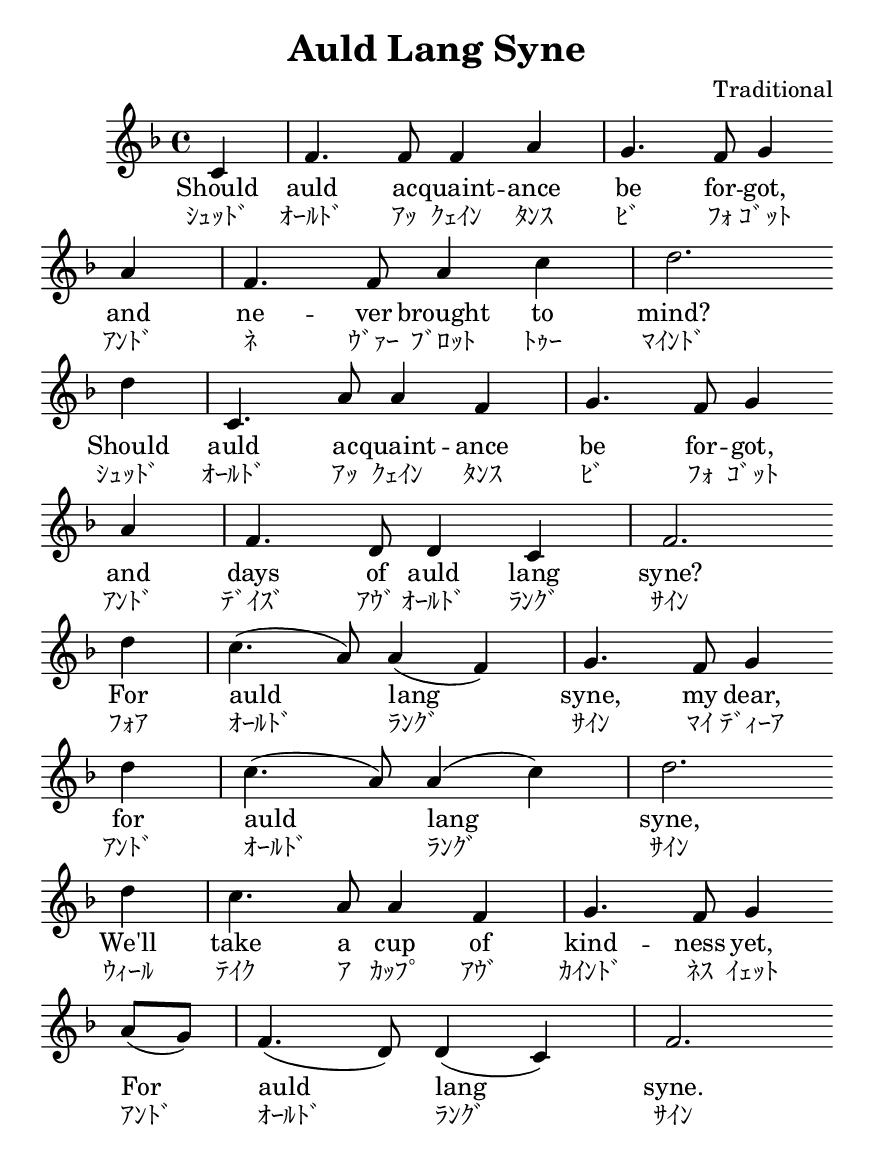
\version "2.14.2"
Notes = \transpose c c' {
    \key f \major
    \time 4/4
    \partial 4

    c4     | f4. f8 f4 a       | g4. f8 g4  \bar "" \break
    a4     | f4. f8 a4 c'      | d'2.       \bar "" \break
    d'4    | c4. a8 a4 f       | g4. f8 g4  \bar "" \break
    a4     | f4. d8 d4 c       | f2.        \bar "" \break
    d'4    | c'4.( a8) a4( f)  | g4. f8 g4  \bar "" \break
    d'4    | c'4.( a8) a4( c') | d'2.       \bar "" \break
    d'4    | c'4. a8 a4 f      | g4. f8 g4  \bar "" \break
    a8( g) | f4.( d8) d4( c)   | f2.
}
English = \lyricmode {
    Should auld ac -- quaint -- ance be for -- got,
    and ne -- ver brought to mind?
    Should auld ac -- quaint -- ance be for -- got,
    and days of auld lang syne?
    For auld lang syne, my dear,
    for auld lang syne,
    We'll take a cup of kind -- ness yet,
    For auld lang syne.
}
Katakana = \lyricmode {
    ｼｭｯﾄﾞ ｵｰﾙﾄﾞ ｱｯ ｸｪｲﾝ ﾀﾝｽ ﾋﾞ ﾌｫ ｺﾞｯﾄ
    ｱﾝﾄﾞ ﾈ ｳﾞｧｰ ﾌﾞﾛｯﾄ ﾄｩｰ ﾏｲﾝﾄﾞ
    ｼｭｯﾄﾞ ｵｰﾙﾄﾞ ｱｯ ｸｪｲﾝ ﾀﾝｽ ﾋﾞ ﾌｫ ｺﾞｯﾄ
    ｱﾝﾄﾞ ﾃﾞｲｽﾞ ｱｳﾞ ｵｰﾙﾄﾞ ﾗﾝｸﾞ ｻｲﾝ
    ﾌｫｱ ｵｰﾙﾄﾞ ﾗﾝｸﾞ ｻｲﾝ ﾏｲ ﾃﾞｨｰｱ
    ｱﾝﾄﾞ ｵｰﾙﾄﾞ ﾗﾝｸﾞ ｻｲﾝ
    ｳｨｰﾙ ﾃｲｸ ｱ ｶｯﾌﾟ ｱｳﾞ ｶｲﾝﾄﾞ ﾈｽ ｲｪｯﾄ
    ｱﾝﾄﾞ ｵｰﾙﾄﾞ ﾗﾝｸﾞ ｻｲﾝ
}


#(set-default-paper-size "a5")

\header {
  title = "Auld Lang Syne"
  composer = "Traditional"
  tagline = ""
}

\paper {
  page-count = #1
}

\score {
  \new ChoirStaff <<
    \new Staff <<
      \clef "treble"
      \new Voice = "Notes"  { \Notes }
      \new Lyrics \lyricsto "Notes" { \English   }
      \new Lyrics \lyricsto "Notes" { \Katakana   }
    >>
  >>
}
